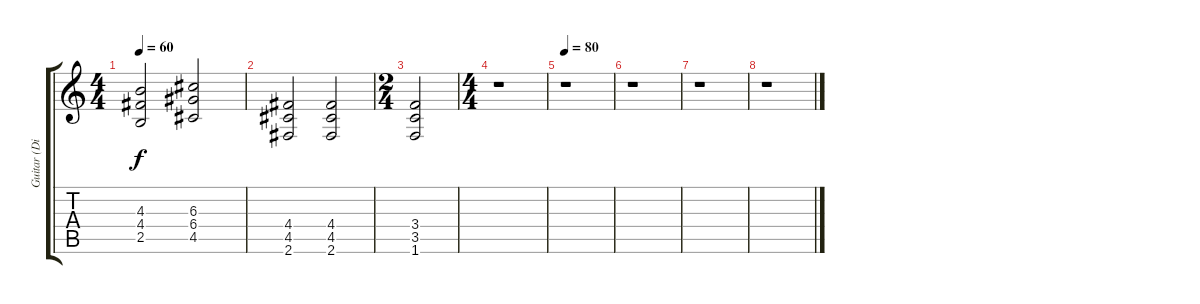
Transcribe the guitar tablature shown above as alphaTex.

\track ("Guitar (Distortion)" "Guitar (Di") {instrument distortionguitar}
\staff {score tabs}
\tuning (E4 B3 G3 D3 A2 E2) {hide}
\ts (4 4)
\tempo 60
\clef g2
\ks c
(4.3 4.4 2.5).2{dy f} (6.3 6.4 4.5).2 |
(4.4 4.5 2.6).2 (4.4 4.5 2.6).2 |
\ts (2 4)
(3.4 3.5 1.6).2 |
\ts (4 4)
r.1 |
\tempo 80
r.1 |
r.1 |
r.1 |
r.1
